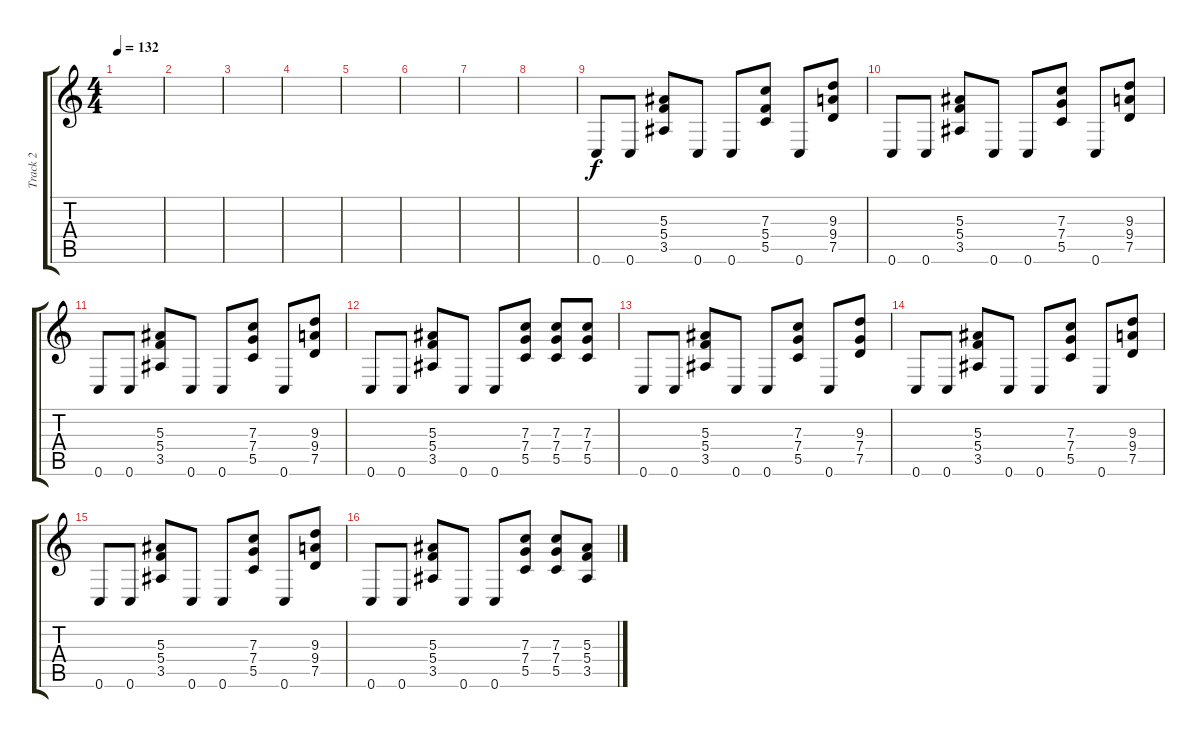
\track ("Track 2" "Track 2") {instrument distortionguitar}
\staff {score tabs}
\tuning (D4 A3 F3 C3 G2 C2) {hide}
\ts (4 4)
\tempo 132
\clef g2
\ks c
|
|
|
|
|
|
|
|
0.6.8 0.6.8 (5.3 5.4 3.5).8 0.6.8 0.6.8 (7.3 5.4 5.5).8 0.6.8 (9.3 9.4 7.5).8 |
0.6.8 0.6.8 (5.3 5.4 3.5).8 0.6.8 0.6.8 (7.3 7.4 5.5).8 0.6.8 (9.3 9.4 7.5).8 |
0.6.8 0.6.8 (5.3 5.4 3.5).8 0.6.8 0.6.8 (7.3 7.4 5.5).8 0.6.8 (9.3 9.4 7.5).8 |
0.6.8 0.6.8 (5.3 5.4 3.5).8 0.6.8 0.6.8 (7.3 7.4 5.5).8 (7.3 7.4 5.5).8 (7.3 7.4 5.5).8 |
0.6.8 0.6.8 (5.3 5.4 3.5).8 0.6.8 0.6.8 (7.3 7.4 5.5).8 0.6.8 (9.3 7.4 7.5).8 |
0.6.8 0.6.8 (5.3 5.4 3.5).8 0.6.8 0.6.8 (7.3 7.4 5.5).8 0.6.8 (9.3 9.4 7.5).8 |
0.6.8 0.6.8 (5.3 5.4 3.5).8 0.6.8 0.6.8 (7.3 7.4 5.5).8 0.6.8 (9.3 9.4 7.5).8 |
0.6.8 0.6.8 (5.3 5.4 3.5).8 0.6.8 0.6.8 (7.3 7.4 5.5).8 (7.3 7.4 5.5).8 (5.3 5.4 3.5).8
